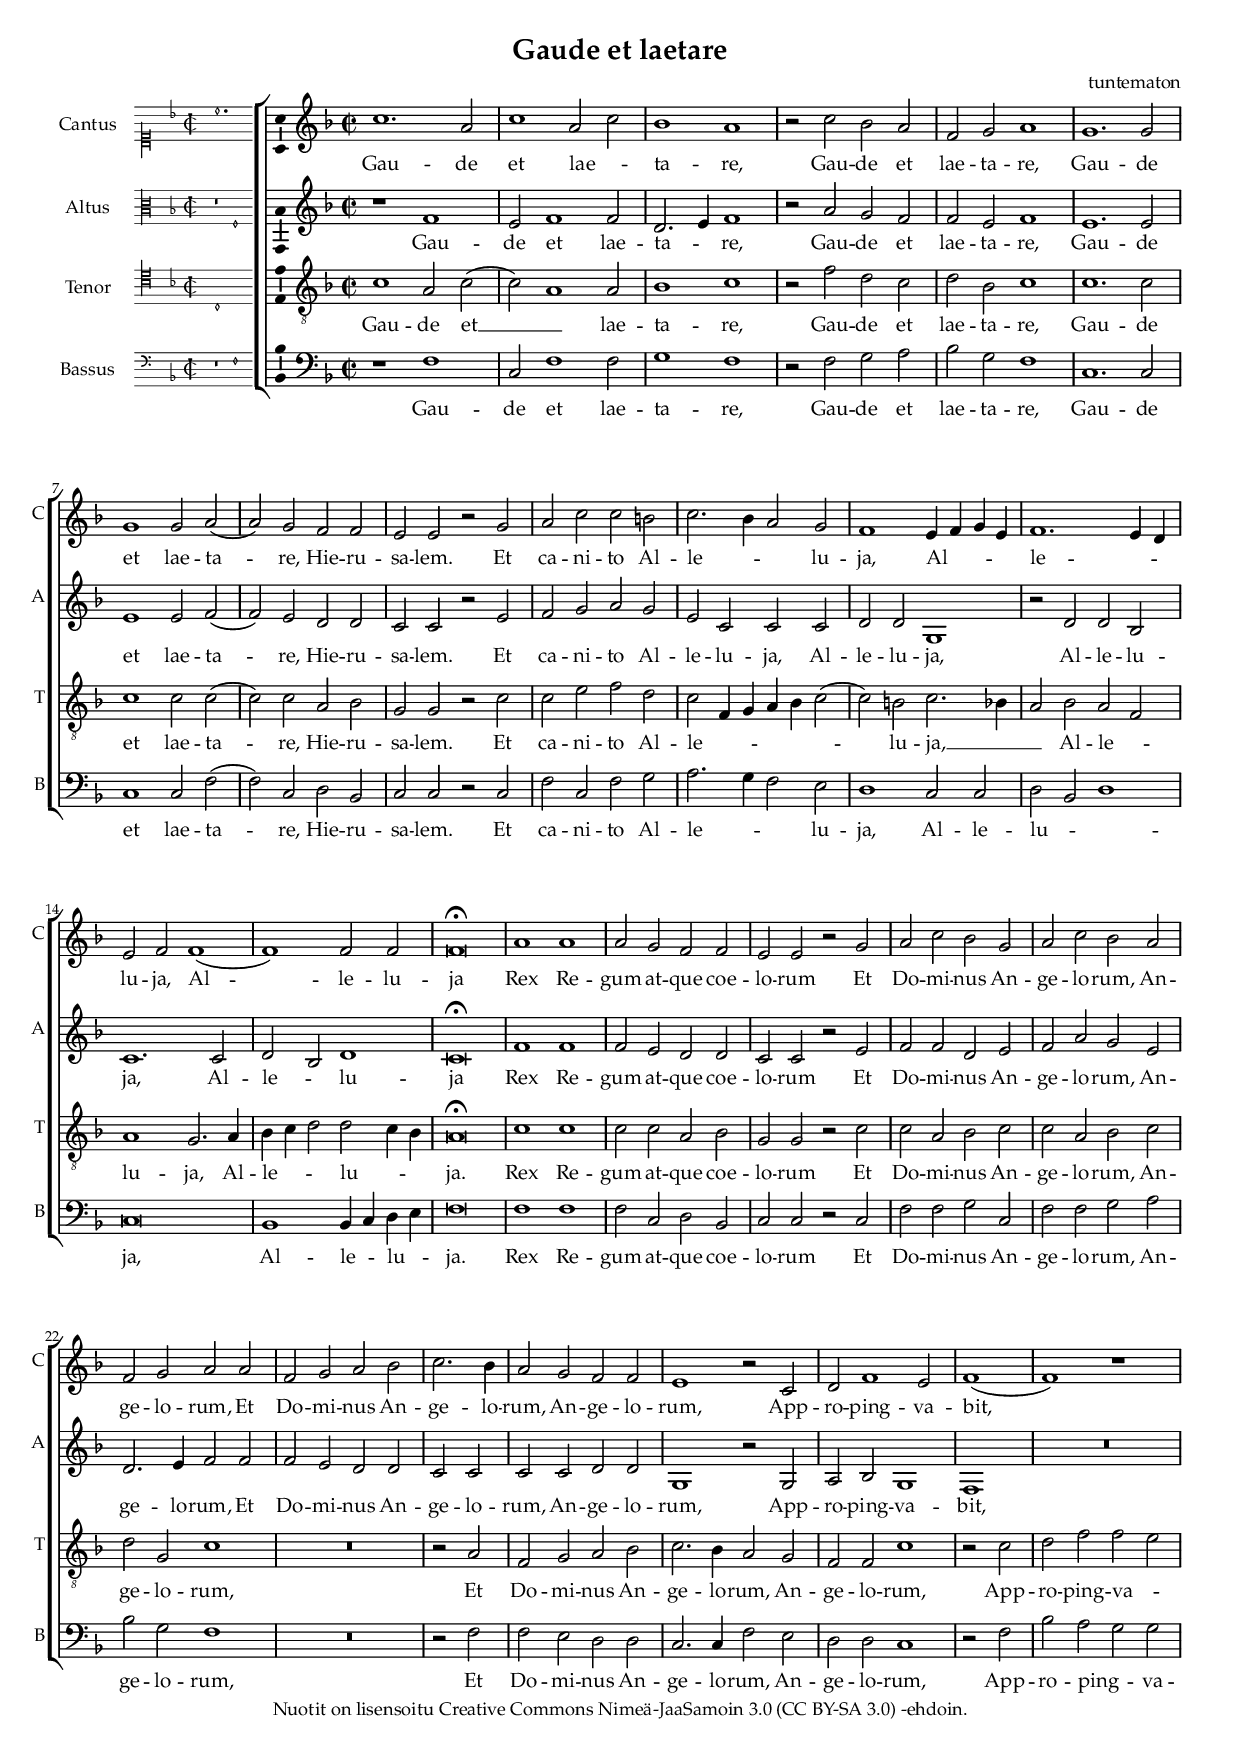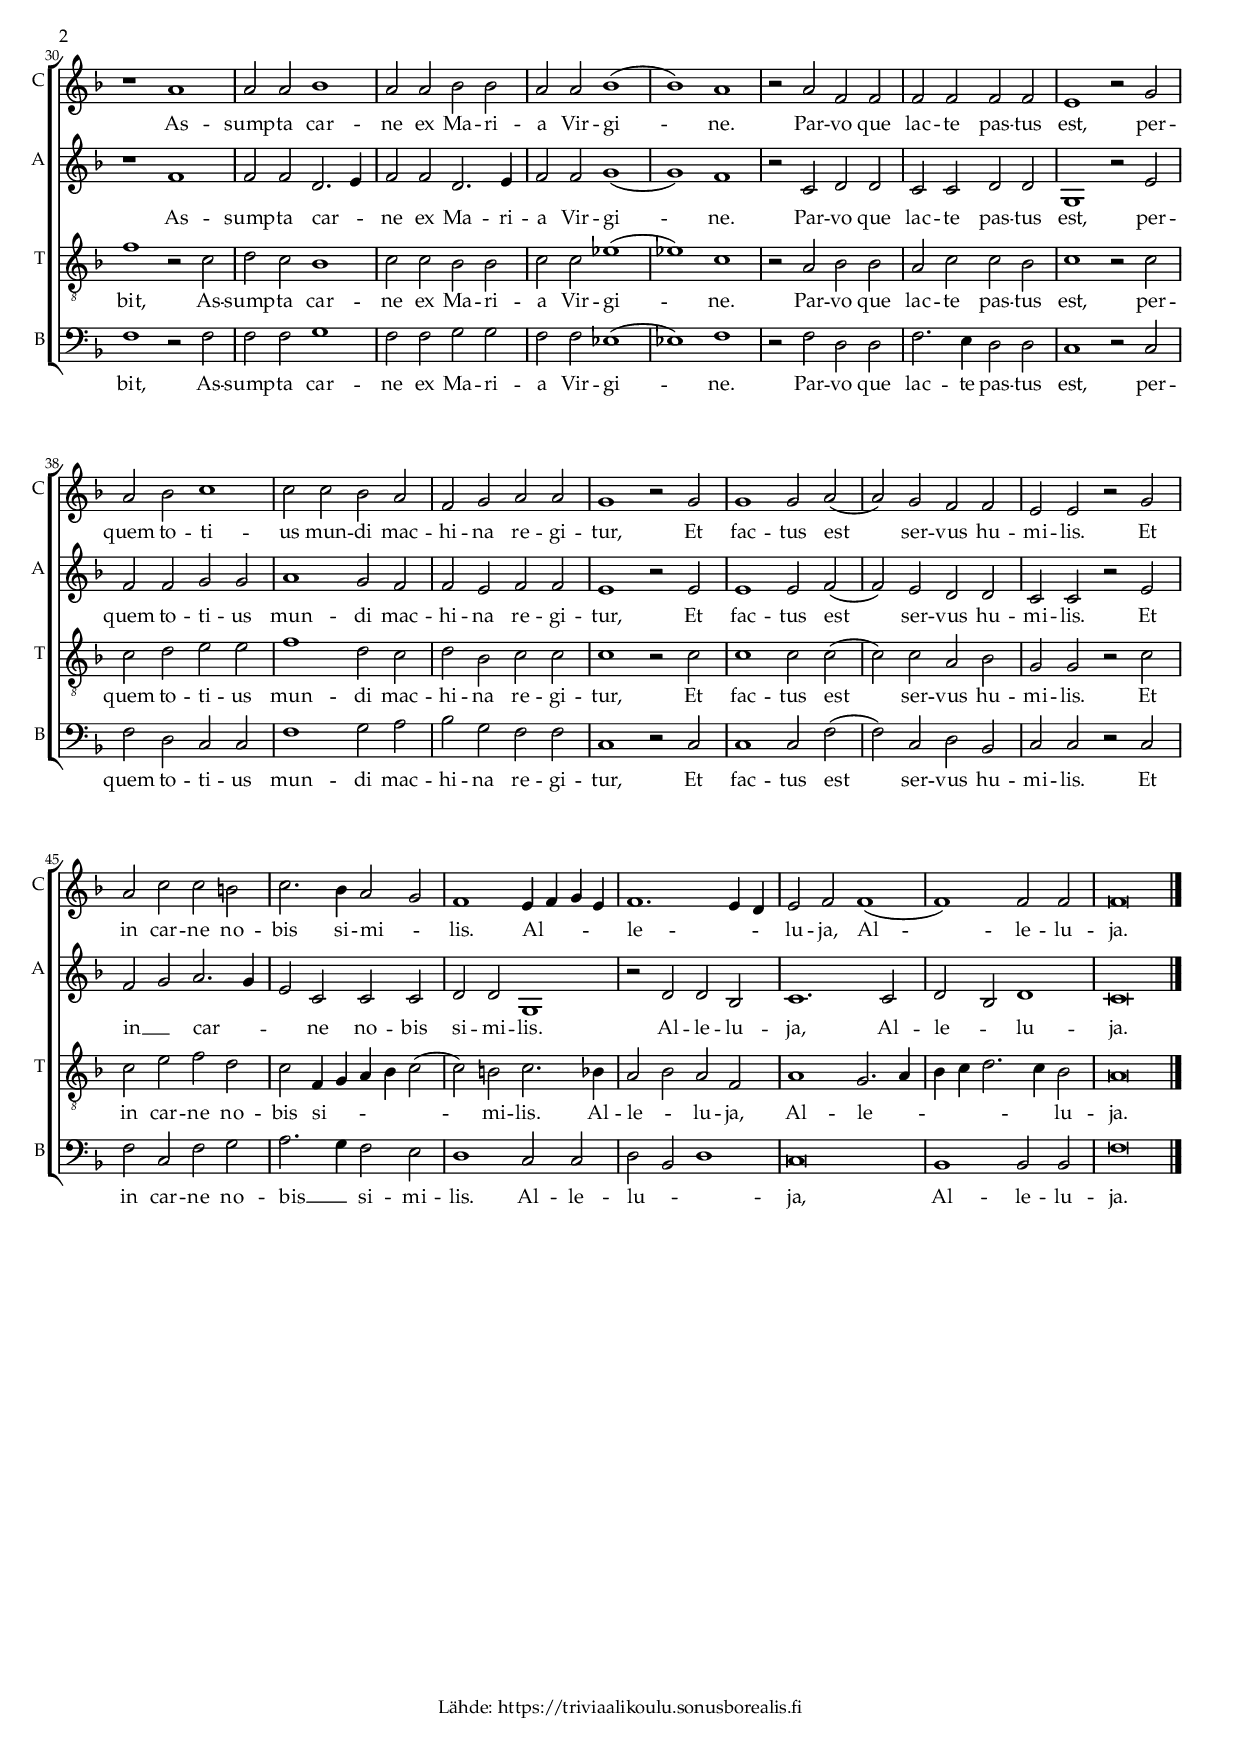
\version "2.19.80"
\include "suomi.ly"

#(set-global-staff-size 16)

global = {
%  \numericTimeSignature
  \time 2/2
%	\set Timing.measureLength = #(ly:make-moment 4/2)
%  \autoBeamOff
  \key f \major
  \set Staff.midiInstrument = #"voice oohs"
}


SopranoMusic = \relative c'' {
	\set Staff.instrumentName = #"Cantus"
	\set Staff.shortInstrumentName = "C"

	\incipit { \clef "mensural-c1" \key f \major \time 2/2 c''1. }

  \set Timing.measureLength = #(ly:make-moment 4/2)
	c1. a2 | c1 a2 c | b1 a | r2 c b a | f g a1 |
  g1. g2 | g1 g2 a( | a) g f f | e e r g | a c c h |
  c2. b4 a2 g | f1 e4 f g e | f1. e4 d | e2 f f1( | f) f2 f2 | f\breve\fermata |
% 2
  a1 a | a2 g f f | e e r g | a c b g |
  a c b a | f g a a | f g a b |
  \set Timing.measureLength = #(ly:make-moment 2/2)
  c2. b4 |
  \set Timing.measureLength = #(ly:make-moment 4/2)
  a2 g f f | e1 r2 c | d f1 e2 |
  \set Timing.measureLength = #(ly:make-moment 2/2)
  f1( |
  \set Timing.measureLength = #(ly:make-moment 4/2)
  f) r | r a | a2 a b1 | a2 a b b | a a b1( | b) a |
% 3
  r2 a f f | f f f f | e1 r2 g | a b c1 |
  c2 c b a | f g a a | g1 r2 g | g1 g2 a( | a) g f f | e e r g |
  a c c h | c2. b4 a2 g | f1  e4 f g e | f1. e4 d | e2 f f1( |
  f) f2 f | f\breve \bar "|."
}

stanzaOneLyrics = \lyricmode {
	Gau -- de et lae -- _ ta -- re, Gau -- de et lae -- ta -- re,
  Gau -- de et lae -- ta -- re, Hie -- ru -- sa -- lem.
  Et ca -- ni -- to Al -- le -- _ _ lu -- ja,
  Al -- _ _ _ le -- _ _  lu -- ja, Al -- le -- lu -- ja

  Rex Re -- gum at -- que coe -- lo -- rum
  Et Do -- mi -- nus An -- ge -- lo -- rum,
  An -- ge -- lo -- rum,
  Et Do -- mi -- nus An -- ge -- lo -- rum,
  An -- ge -- lo -- rum,
  App -- ro -- ping -- va -- bit,
  As -- sump -- ta car -- ne ex Ma -- ri -- a Vir -- gi -- ne.
  Par -- vo que lac -- te pas -- tus est,
  per -- quem to -- ti -- us mun -- di
  mac -- hi -- na re -- gi -- tur,

  Et fac -- tus est ser -- vus hu -- mi -- lis.
  Et in car -- ne no -- bis si -- mi -- _ lis.
  Al -- _ _ _ le -- _ _  lu -- ja,
  Al -- le -- lu -- ja.
}

stanzaOneLyricsAlto = \lyricmode {
	Gau -- de et lae -- ta -- re, Gau -- de et lae -- ta -- re,
  Gau -- de et lae -- ta -- re, Hie -- ru -- sa -- lem.
  Et ca -- ni -- to Al -- le -- lu -- ja, Al -- le -- lu -- ja,
  Al -- le -- lu -- ja, Al -- le -- _ lu -- ja

  Rex Re -- gum at -- que coe -- lo -- rum
  Et Do -- mi -- nus An -- ge -- lo -- rum,
  An -- ge -- lo -- rum,
  Et Do -- mi -- nus An -- ge -- lo -- rum,
  An -- ge -- lo -- rum,
  App -- ro -- ping -- va -- bit,

  As -- sump -- ta car -- _ ne ex Ma -- ri -- a Vir -- gi -- ne.
  Par -- vo que lac -- te pas -- tus est,
  per -- quem to -- ti -- us mun -- di
  mac -- hi -- na re -- gi -- tur,

  Et fac -- tus est ser -- vus hu -- mi -- lis.
  Et in __ _ car -- _ _ ne no -- bis si -- mi -- lis.
  Al -- le -- lu -- ja,
  Al -- le -- _ lu -- ja.
}

stanzaOneLyricsTenore = \lyricmode {
	Gau -- de et __ _ lae -- ta -- re, Gau -- de et lae -- ta -- re,
  Gau -- de et lae -- ta -- re, Hie -- ru -- sa -- lem.
  Et ca -- ni -- to Al -- le -- _ _ _ _ _ lu -- ja, __ _ _
  Al -- le -- _ lu -- ja,
  Al -- le -- _ _ lu -- _ _ ja.

  Rex Re -- gum at -- que coe -- lo -- rum
  Et Do -- mi -- nus An -- ge -- lo -- rum,
  An -- ge -- lo -- rum,
  Et Do -- mi -- nus An -- ge -- lo -- rum,
  An -- ge -- lo -- rum,
  App -- ro -- ping -- va -- _ bit,

  As -- sump -- ta car -- ne ex Ma -- ri -- a Vir -- gi -- ne.
  Par -- vo que lac -- te pas -- tus est,
  per -- quem to -- ti -- us mun -- di
  mac -- hi -- na re -- gi -- tur,

  Et fac -- tus est ser -- vus hu -- mi -- lis.
  Et in car -- ne no -- bis si -- _ _ _ _ mi -- lis.
  Al -- le -- _ lu -- ja,
  Al -- le -- _ _ _ _ _ lu -- ja.
}

stanzaOneLyricsBass = \lyricmode {
	Gau -- de et lae -- ta -- re, Gau -- de et lae -- ta -- re,
  Gau -- de et lae -- ta -- re, Hie -- ru -- sa -- lem.
  Et ca -- ni -- to Al -- le -- _ _ lu -- ja,
  Al -- le -- lu -- _ _ ja,
  Al -- le -- _ lu -- _ ja.

  Rex Re -- gum at -- que coe -- lo -- rum
  Et Do -- mi -- nus An -- ge -- lo -- rum,
  An -- ge -- lo -- rum,
  Et Do -- mi -- nus An -- ge -- lo -- rum,
  An -- ge -- lo -- rum,
  App -- ro -- ping -- _ va -- bit,

  As -- sump -- ta car -- ne ex Ma -- ri -- a Vir -- gi -- ne.
  Par -- vo que lac -- te pas -- tus est,
  per -- quem to -- ti -- us mun -- di
  mac -- hi -- na re -- gi -- tur,

  Et fac -- tus est ser -- vus hu -- mi -- lis.
  Et in car -- ne no -- bis __ _ si -- mi -- lis.
  Al -- le -- lu -- _ _ ja,
  Al -- le -- lu -- ja.
}

AltoMusic = \relative c' {
	\set Staff.instrumentName = #"Altus"
	\set Staff.shortInstrumentName = "A"

	\incipit { \clef "mensural-c3" \key f \major \time 2/2 r1 f }

  \set Timing.measureLength = #(ly:make-moment 4/2)
	r1 f | e2 f1 f2 | \omit Slur d2.( e4) f1 |
  r2 a g f | f e f1 |
  \undo \omit Slur
  e1. e2 | e1 e2 f( | f) e d d | c c r e | f g a g |
  e c c c | d d g,1 | r2 d' d b | c1. c2 |
  \undo \omit Slur d b d1 | c\breve\fermata |
% 2
  f1 f | f2 e d d | c c r e | f f d e |
  f a g e | d2. e4 f2 f | f e d d |
  \set Timing.measureLength = #(ly:make-moment 2/2)
  c c |
  \set Timing.measureLength = #(ly:make-moment 4/2)
  c c d d | g,1 r2 g | a b g1 |
  \set Timing.measureLength = #(ly:make-moment 2/2)
  f |
  \set Timing.measureLength = #(ly:make-moment 4/2)
  R\breve | r1 f' | f2 f d2. e4 | f2 f d2. e4 | f2 f g1( | g) f |
% 3
  r2 c d d | c c d d | g,1 r2 e'2 | f f g g |
  a1 g2 f | f e f f | e1 r2 e | e1 e2 f( | f) e d d | c c r e |
  f g a2. g4 | e2 c c c | d d g,1 | r2 d' d b c1. c2 |
  d b d1 | c\breve \bar "|."
}

TenoreMusic = \relative c' {
	\set Staff.instrumentName = #"Tenor"
	\set Staff.shortInstrumentName = "T"

	\incipit { \clef "mensural-c4" \key f \major \time 2/2 c1 }

	\clef "treble_8"
  \set Timing.measureLength = #(ly:make-moment 4/2)
	c1 a2 c( | c) a1 a2 | b1 c | r2 f d c | d b c1 |
  c1. c2 | c1 c2 c( | c) c a b | g g r c | c e f d |
  c f,4 g a b c2( | c) h c2. b4 | a2 b a f | a1 g2. a4 |
  b c d2 d c4 b | a\breve\fermata |
% 2
  c1 c | c2 c a b | g g r c | c a b c |
  c a b c | d g, c1 | R\breve |
  \set Timing.measureLength = #(ly:make-moment 2/2)
  r2 a |
  \set Timing.measureLength = #(ly:make-moment 4/2)
  f g a b | c2. b4 a2 g | f f c'1 |
  \set Timing.measureLength = #(ly:make-moment 2/2)
  r2 c |
  \set Timing.measureLength = #(ly:make-moment 4/2)
  d f f e | f1 r2 c | d c b1 | c2 c b b | c c es1( | es) c |
% 3
  r2 a b b | a c c b | c1 r2 c | c d e e |
  f1 d2 c | d b c c | c1 r2 c | c1 c2 c( | c) c a b | g g r c |
  c e f d | c f,4 g a b c2( | c) h c2. b4 | a2 b a f |
  a1 g2. a4 | b c d2. c4 b2 | a\breve \bar "|."
}

BassMusic = \relative c {
	\set Staff.instrumentName = #"Bassus"
	\set Staff.shortInstrumentName = "B"

	\incipit { \clef "mensural-f" \key f \major \time 2/2 r1 f }

	\clef bass
  \set Timing.measureLength = #(ly:make-moment 4/2)
	r1 f | c2 f1 f2 | g1 f | r2 f g a | b g f1 |
  c1. c2 | c1 c2 f( | f) c d b | c c r c | f c f g |
  a2. g4 f2 e | d1 c2 c | d b d1 | c\breve | b1 b4 c d e | f\breve |
% 2
  f1 f | f2 c d b | c c r c | f f g c, | f f g a | b g f1 | R\breve |
  \set Timing.measureLength = #(ly:make-moment 2/2)
  r2 f |
  \set Timing.measureLength = #(ly:make-moment 4/2)
  f e d d | c2. c4 f2 e | d d c1 |
  \set Timing.measureLength = #(ly:make-moment 2/2)
  r2 f |
  \set Timing.measureLength = #(ly:make-moment 4/2)
  b a g g | f1 r2 f | f f g1 | f2 f g g | f f es1( | es) f |
% 3
  r2 f d d | f2. e4 d2 d | c1 r2 c | f d c c |
  f1 g2 a | b g f f | c1 r2 c | c1 c2 f( | f) c d b | c c r c |
  f c f g | a2. g4 f2 e | d1 c2 c | d b d1 | c\breve |
  b1 b2 b | f'\breve \bar "|."
}


\header {
  title = "Gaude et laetare"
%  subtitle = ""
  composer = "tuntematon"
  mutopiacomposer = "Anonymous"
%  instrument = "Voice (SATB)"
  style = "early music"
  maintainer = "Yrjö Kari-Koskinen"
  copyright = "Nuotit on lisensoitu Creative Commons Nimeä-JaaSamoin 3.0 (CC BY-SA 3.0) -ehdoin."
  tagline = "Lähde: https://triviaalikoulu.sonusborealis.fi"
}

\paper {
    #(define fonts
        (make-pango-font-tree "Palatino"
                              "Nimbus Sans"
                              "Luxi Mono"
                              (/ staff-height pt 20)))
}


\score {
  \new ChoirStaff <<
    \new Staff <<
      \new Voice = "Soprano" {
		    \global
        \SopranoMusic
      }
     \new Lyrics \lyricsto "Soprano" {
       \stanzaOneLyrics
     }
    >>
    \new Staff <<
      \new Voice = "Alto" {
        \global
        \AltoMusic
      }
     \new Lyrics \lyricsto "Alto" {
       \stanzaOneLyricsAlto
     }
    >>
    \new Staff <<
      \new Voice = "Tenore" {
        \global
        \TenoreMusic
      }
      \new Lyrics \lyricsto "Tenore" {
       \stanzaOneLyricsTenore
      }
    >>
    \new Staff <<
      \new Voice = "Bass" {
        \global
        \BassMusic
      }
      \new Lyrics \lyricsto "Bass" {
       \stanzaOneLyricsBass
      }
    >>
  >>
  \layout {
    \context {
      \Voice
      \consists "Ambitus_engraver"
    }
    indent = 3.5\cm
    incipit-width = 2\cm
    \context {
     \Staff \RemoveEmptyStaves
   }
    \context {
     \Score
     \override VerticalAxisGroup.remove-first = ##t
    }
  }
}
